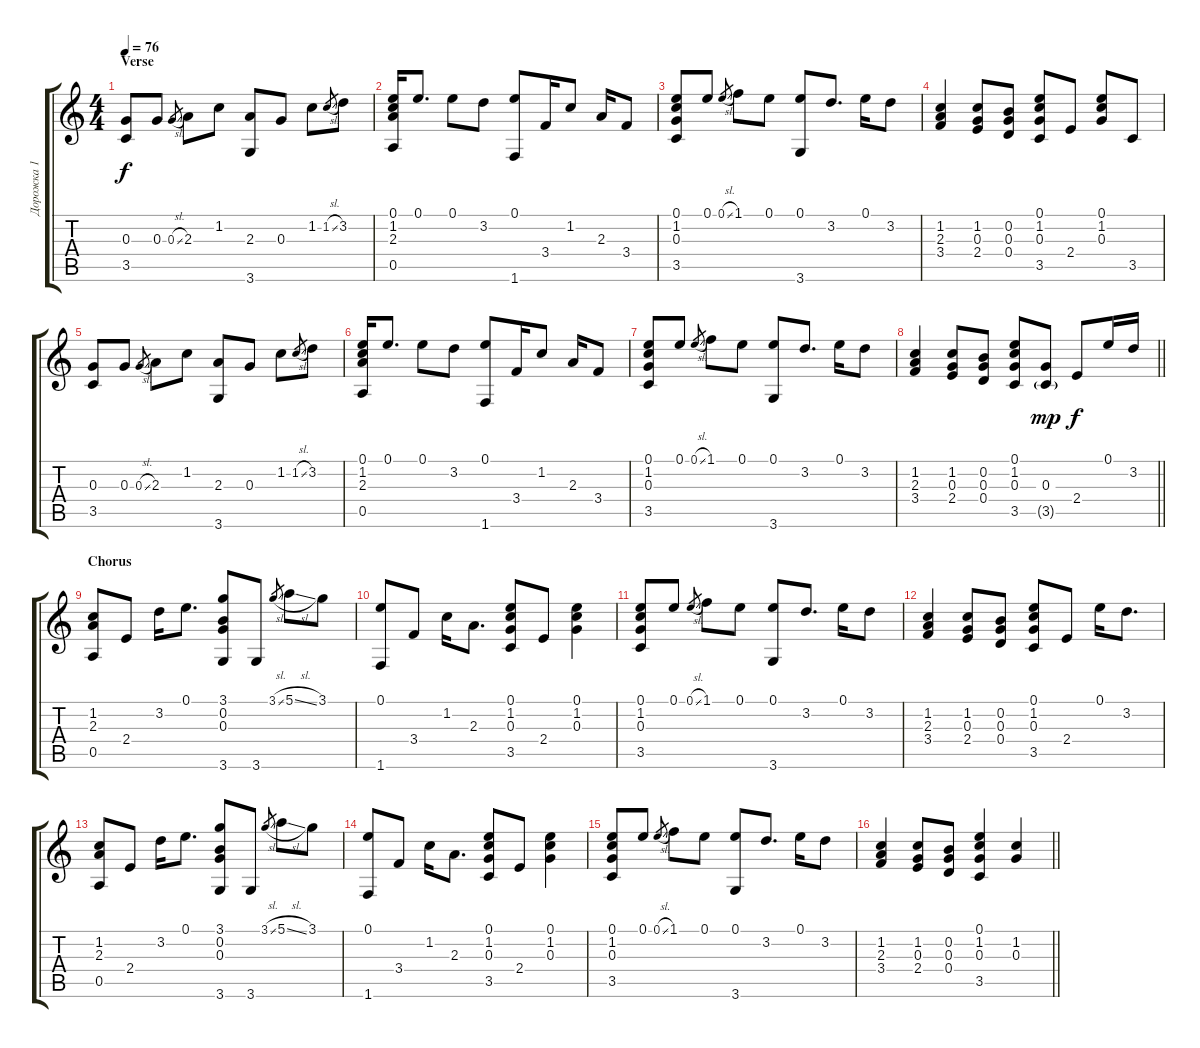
\track ("Дорожка 1" "Дорожка 1") {instrument acousticguitarnylon}
\staff {score tabs}
\tuning (E4 B3 G3 D3 A2 E2) {hide}
\ts (4 4)
\section ("" "Verse")
\tempo 76
\clef g2
\ks c
(0.3 3.5).8{dy f} 0.3.8 0.3{sl}.8{gr} 2.3.8 1.2.8 (2.3 3.6).8 0.3.8 1.2.8 1.2{sl}.8{gr} 3.2.8 |
(0.1 1.2 2.3 0.5).16 0.1.8{d} 0.1.8 3.2.8 (0.1 1.6).8 3.4.16 1.2.8 2.3.16 3.4.8 |
(0.1 1.2 0.3 3.5).8 0.1.8 0.1{sl}.8{gr} 1.1.8 0.1.8 (0.1 3.6).8 3.2.8{d} 0.1.16 3.2.8 |
(1.2 2.3 3.4).4 (1.2 0.3 2.4).8 (0.2 0.3 0.4).8 (0.1 1.2 0.3 3.5).8 2.4.8 (0.1 1.2 0.3).8 3.5.8 |
(0.3 3.5).8 0.3.8 0.3{sl}.8{gr} 2.3.8 1.2.8 (2.3 3.6).8 0.3.8 1.2.8 1.2{sl}.8{gr} 3.2.8 |
(0.1 1.2 2.3 0.5).16 0.1.8{d} 0.1.8 3.2.8 (0.1 1.6).8 3.4.16 1.2.8 2.3.16 3.4.8 |
(0.1 1.2 0.3 3.5).8 0.1.8 0.1{sl}.8{gr} 1.1.8 0.1.8 (0.1 3.6).8 3.2.8{d} 0.1.16 3.2.8 |
\barLineRight lightlight
(1.2 2.3 3.4).4 (1.2 0.3 2.4).8 (0.2 0.3 0.4).8 (0.1 1.2 0.3 3.5).8 (0.3 3.5{g}).8{dy mp} 2.4.8{dy f} 0.1.16 3.2.16 |
\section ("" "Chorus")
(1.2 2.3 0.5).8 2.4.8 3.2.16 0.1.8{d} (3.1 0.2 0.3 3.6).8 3.6.8 3.1{sl}.8{gr} 5.1{sl}.8 3.1.8 |
(0.1 1.6).8 3.4.8 1.2.16 2.3.8{d} (0.1 1.2 0.3 3.5).8 2.4.8 (0.1 1.2 0.3).4 |
(0.1 1.2 0.3 3.5).8 0.1.8 0.1{sl}.8{gr} 1.1.8 0.1.8 (0.1 3.6).8 3.2.8{d} 0.1.16 3.2.8 |
(1.2 2.3 3.4).4 (1.2 0.3 2.4).8 (0.2 0.3 0.4).8 (0.1 1.2 0.3 3.5).8 2.4.8 0.1.16 3.2.8{d} |
(1.2 2.3 0.5).8 2.4.8 3.2.16 0.1.8{d} (3.1 0.2 0.3 3.6).8 3.6.8 3.1{sl}.8{gr} 5.1{sl}.8 3.1.8 |
(0.1 1.6).8 3.4.8 1.2.16 2.3.8{d} (0.1 1.2 0.3 3.5).8 2.4.8 (0.1 1.2 0.3).4 |
(0.1 1.2 0.3 3.5).8 0.1.8 0.1{sl}.8{gr} 1.1.8 0.1.8 (0.1 3.6).8 3.2.8{d} 0.1.16 3.2.8 |
\barLineRight lightlight
(1.2 2.3 3.4).4 (1.2 0.3 2.4).8 (0.2 0.3 0.4).8 (0.1 1.2 0.3 3.5).4 (1.2 0.3).4
